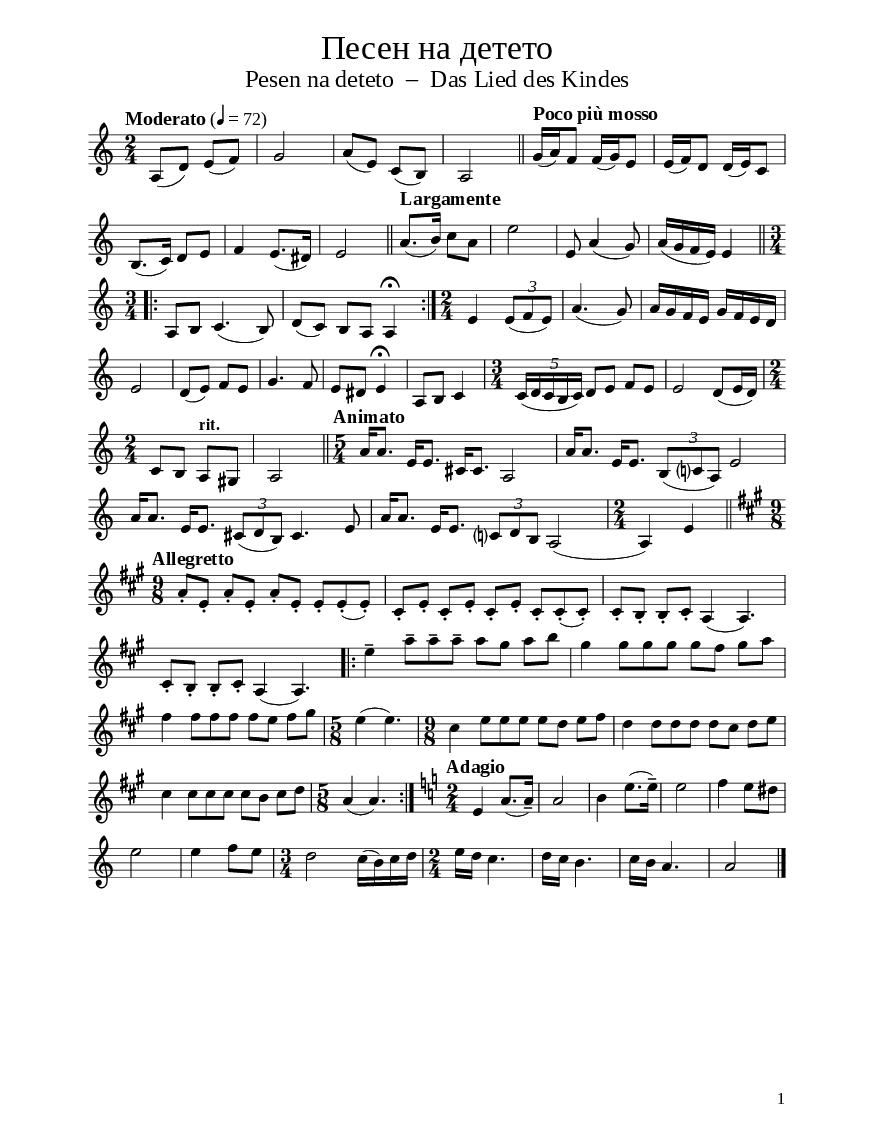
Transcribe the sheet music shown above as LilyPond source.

\version "2.24.2"

% include paper part and global functions
\include "include/globals.ily"
\bookpart {
  \label #'ref164
  \tocItem \markup "Песен на детето – Pesen na deteto"
  \paper {
    % the system system spacing is custom here so do not include bookpart-paper.ily
    print-all-headers = ##t
    print-page-number = ##t
    print-first-page-number = ##t

    % put page numbers on the bottom
    oddHeaderMarkup = \markup ""
    evenHeaderMarkup = \markup ""
    oddFooterMarkup = \markup
    \fill-line {
      ""
      \if \should-print-page-number \fromproperty #'page:page-number-string
    }
    evenFooterMarkup = \markup
    \fill-line {
      \if \should-print-page-number \fromproperty #'page:page-number-string
      ""
    }

    left-margin = 1.5\cm
    right-margin = 1.5\cm
    top-margin = 1.6\cm
    bottom-margin = 1.2\cm
    ragged-bottom = ##t % do not spread the staves to fill the whole vertical space

    % change distance between staves
    system-system-spacing =
    #'((basic-distance . 9)
       (minimum-distance . 6)
       (padding . 1)
       (stretchability . 9))
  }

  \header {
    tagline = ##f
  }

  \score {
    \include "include/score-layout.ily"

    \new Voice \absolute {
      \clef treble
      \key a \minor
      \time 2/4
      \tempoFunc "Moderato" 4 "72"
      a8 ( d'8 ) e'8 ( f'8 ) | % 2
      g'2 | % 3
      a'8 ( e'8 ) c'8 ( b8 ) | % 4
      a2 \bar "||" | % 5
      \tempo "Poco più mosso"
      g'16
      ( a'16 ) f'8 f'16 ( g'16 )
      e'8 | % 6
      e'16 ( f'16 ) d'8 d'16 ( e'16 ) c'8 \break | % 7
      b8. ( c'16 ) d'8 e'8 | % 8
      f'4 e'8. ( dis'16 ) | % 9

      e'2 \bar "||"
      \tempo "Largamente"
      a'8.  ( b'16 ) c''8 a'8 | % 11
      e''2 | % 12
      e'8 a'4 ( g'8 ) | % 13
      a'16 ( g'16 f'16 e'16 ) e'4 \break | % 14
      \time 3/4   \bar ".|:-||" 
      a8 b8 c'4. ( b8 ) | % 15
      d'8 ( [c'8] ) b8 [a8] a4 \fermata
      \bar ":|."
      | % 16

      \time 2/4  e'4 \once \override TupletBracket.stencil = ##f
      \times 2/3  {
        e'8( f'8 e'8 )
      }
      | % 17
      a'4. ( g'8 ) | % 18
      a'16 g'16 f'16 e'16 g'16 f'16 e'16 d'16 \break | % 19
      e'2 |
      d'8 ( e'8 ) f'8 e'8 | % 21
      g'4. f'8 | % 22
      e'8 dis'8 e'4 \fermata | % 23
      a8 b8 c'4 | % 24
      \time 3/4  \once \override TupletBracket.stencil = ##f
      \times 4/5  {
        c'16 ( d'16 c'16 b16 c'16)
      }
      d'8 [e'8] f'8 [e'8] | % 25
      e'2 d'8 ( e'16 d'16 ) \break | % 26
      \time 2/4  c'8 b8 a8^\markup{ \bold {rit.} } gis8 | % 27
      a2 \bar "||"
      \time 5/4  | % 28
      \tempo "Animato"
      a'16  a'8. e'16 e'8. cis'16 cis'8. a2 | % 29
      a'16 a'8. e'16 e'8. \once \override TupletBracket.stencil = ##f
      \times 2/3  {
        b8 ( c'?8 a8 )
      }
      e'2 \break |
      a'16 a'8. e'16 e'8. \once \override TupletBracket.stencil = ##f
      \times 2/3  {
        cis'8 ( d'8 b8 )
      }
      cis'4. e'8 | % 31
      a'16 a'8. e'16 e'8. \once \override TupletBracket.stencil = ##f
      \times 2/3  {
        c'?8 d'8 b8
      }
      a2 ( | % 32
      \time 2/4  a4 ) e'4 \bar "||"
      \break | % 33
      \key a \major \time 9/8 | % 33
      \tempo "Allegretto"
      a'8  -. [e'8 -. ] a'8 -. [e'8 -.] a'8 -. [e'8]
      -. e'8 -. e'8 ( -. e'8 ) -. | % 34
      cis'8 -. [e'8 -.] cis'8 -. [e'8 -.] cis'8 -. [e'8 -.] cis'8 -. cis'8 ( -.
      cis'8 ) -. | % 35
      cis'8 -. [b8 -.] b8 -. [cis'8 -.] a4 ( a4. ) \break | % 36
      cis'8 -. [ b8 -.] b8 -. [cis'8 -.] a4 ( a4. ) | % 37
      \bar ".|:"
      e''4 -- a''8 -- [a''8 -- a''8 -- ] % 38
      a''8 [gis''8] a''8 [b''8] | gis''4 gis''8 [gis''8 gis''8]  % 39
      gis''8 [fis''8] gis''8 [a''8] | fis''4 fis''8 [fis''8 fis''8]
      fis''8 [e''8] fis''8 [gis''8] | \time 5/8 e''4 ( e''4. ) | % 41
      \time 9/8  cis''4 e''8 [e''8 e''8] e''8 [d''8] e''8 [fis''8] | d''4 d''8 [d''8 d''8]
      d''8 [cis''8] d''8 [e''8] | cis''4 cis''8 [cis''8 cis''8] % 44
      cis''8 [b'8] cis''8 [d''8] \time 5/8 a'4 ( a'4. )
      \bar ":|."
      | % 45
      \tempo "Adagio"
      \key a \minor \time 2/4 | % 45
      e'4
      a'8. ( a'16 ) -- | % 46
      a'2 | % 47
      b'4 e''8. ( e''16 ) -- | % 48
      e''2 | % 49
      f''4 e''8 dis''8 \break |
      e''2 | % 51
      e''4 f''8 e''8 | % 52
      \time 3/4  d''2 c''16 ( b'16 ) c''16 d''16 | % 53
      \time 2/4  e''16 d''16 c''4. | % 54
      d''16 c''16 b'4. | % 55
      c''16 b'16 a'4. | % 56
      a'2 \bar "|."
    }

    \addlyrics {

    }

    \addlyrics {

    }
    \header {
      title = \titleFunc " Песен на детето " "Pesen na deteto  –  Das Lied des Kindes"
    }

    \midi{}

  } % score
  %\markup \dc-two "D.C." "con repitione"

  \pageBreak

  % include foreign translation(s) of the song
  %\include "../../lyrics/de/020_bratstvo_edinstvo_lyrics_de.ly"

} % bookpart
